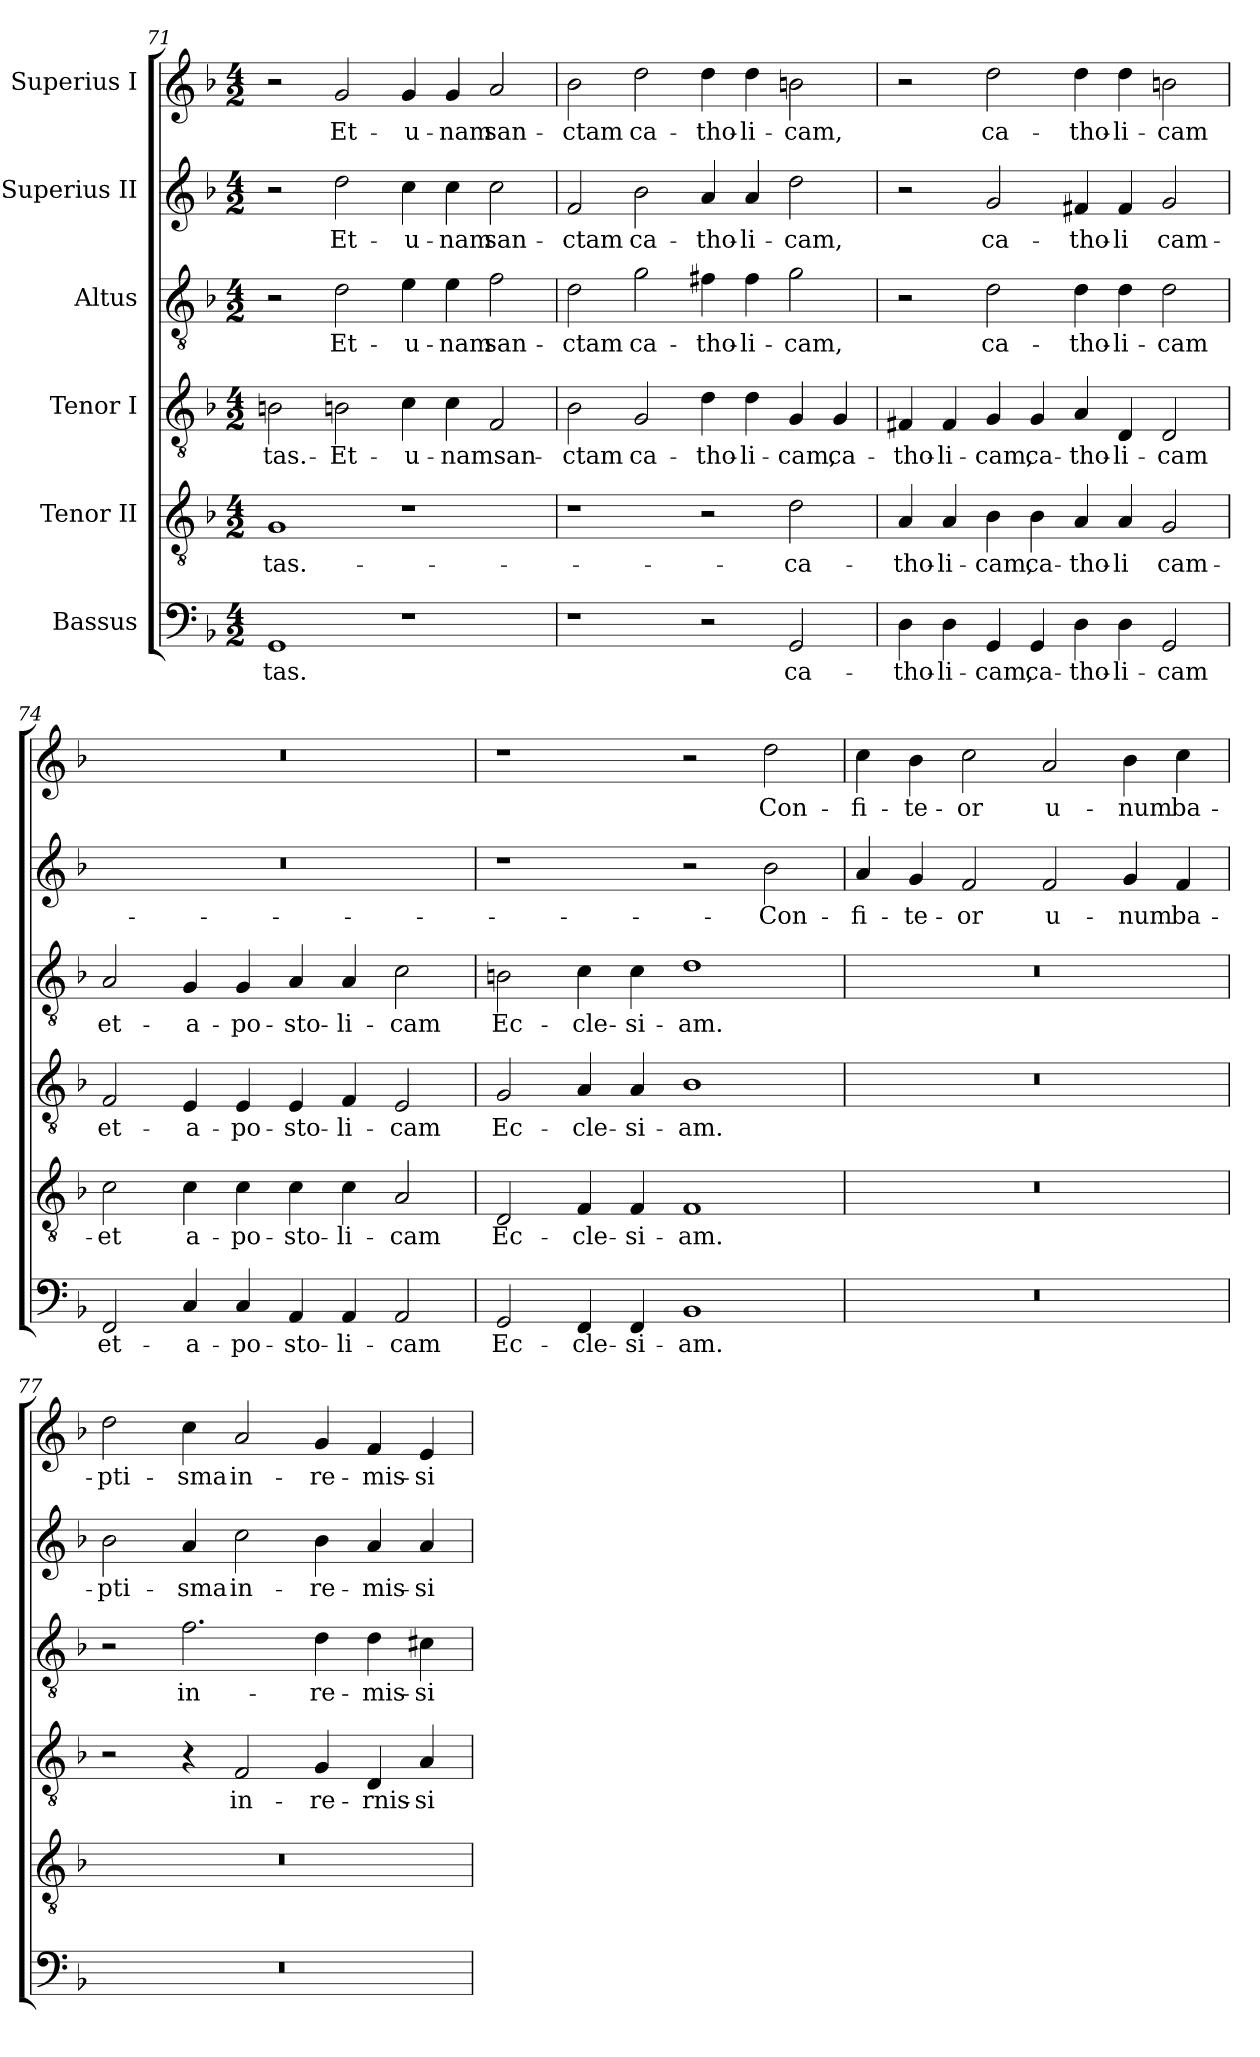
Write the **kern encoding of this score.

**kern	**text	**kern	**text	**kern	**text	**kern	**text	**kern	**text	**kern	**text
*part6	*part6	*part5	*part5	*part4	*part4	*part3	*part3	*part2	*part2	*part1	*part1
*staff6	*staff6	*staff5	*staff5	*staff4	*staff4	*staff3	*staff3	*staff2	*staff2	*staff1	*staff1
*I"Bassus	*	*I"Tenor II	*	*I"Tenor I	*	*I"Altus	*	*I"Superius II	*	*I"Superius I	*
*clefF4	*	*clefGv2	*	*clefGv2	*	*clefGv2	*	*clefG2	*	*clefG2	*
*k[b-]	*	*k[b-]	*	*k[b-]	*	*k[b-]	*	*k[b-]	*	*k[b-]	*
*M4/2	*	*M4/2	*	*M4/2	*	*M4/2	*	*M4/2	*	*M4/2	*
=71	=71	=71	=71	=71	=71	=71	=71	=71	=71	=71	=71
1GG/	-tas.	1G/	tas.-	2Bn\	tas.-	2r	.	2r	.	2r	.
.	.	.	.	2Bn\	Et-	2d\	Et-	2dd\	Et-	2g/	Et-
1r	.	1r	.	4c\	u-	4e\	u-	4cc\	u-	4g/	u-
.	.	.	.	4c\	-namsan-	4e\	-nam	4cc\	-nam	4g/	-nam
.	.	.	.	2F/	.	2f\	san-	2cc\	san-	2a/	san-
=72	=72	=72	=72	=72	=72	=72	=72	=72	=72	=72	=72
1r	.	1r	.	2B-\	-ctam	2d\	-ctam	2f/	-ctam	2b-\	-ctam
.	.	.	.	2G/	ca-	2g\	ca-	2b-\	ca-	2dd\	ca-
2r	.	2r	.	4d\	-tho-	4f#X\	-tho-	4a/	-tho-	4dd\	-tho-
.	.	.	.	4d\	-li-	4f#\	-li-	4a/	-li-	4dd\	-li-
2GG/	ca-	2d\	ca-	4G/	-cam,	2g\	-cam,	2dd\	-cam,	2bn\	-cam,
.	.	.	.	4G/	ca-	.	.	.	.	.	.
=73	=73	=73	=73	=73	=73	=73	=73	=73	=73	=73	=73
4D\	-tho-	4A/	-tho-	4F#X/	-tho-	2r	.	2r	.	2r	.
4D\	-li-	4A/	-li-	4F#/	-li-	.	.	.	.	.	.
4GG/	-cam,	4B-\	-cam,	4G/	-cam,	2d\	ca-	2g/	ca-	2dd\	ca-
4GG/	ca-	4B-\	ca-	4G/	ca-	.	.	.	.	.	.
4D\	-tho-	4A/	-tho-	4A/	-tho-	4d\	-tho-	4f#X/	-tho-	4dd\	-tho-
4D\	-li-	4A/	-li	4D/	-li-	4d\	-li-	4f#/	-li	4dd\	-li-
2GG/	-cam	2G/	cam-	2D/	-cam	2d\	-cam	2g/	cam-	2bn\	-cam
=74	=74	=74	=74	=74	=74	=74	=74	=74	=74	=74	=74
2FF/	et-	2c\	-et	2F/	et-	2A/	et-	0r	.	0r	.
4C/	a-	4c\	a-	4E/	a-	4G/	a-	.	.	.	.
4C/	-po-	4c\	-po-	4E/	-po-	4G/	-po-	.	.	.	.
4AA/	-sto-	4c\	-sto-	4E/	-sto-	4A/	-sto-	.	.	.	.
4AA/	-li-	4c\	-li-	4F/	-li-	4A/	-li-	.	.	.	.
2AA/	-cam	2A/	-cam	2E/	-cam	2c\	-cam	.	.	.	.
=75	=75	=75	=75	=75	=75	=75	=75	=75	=75	=75	=75
2GG/	Ec-	2D/	Ec-	2G/	Ec-	2Bn\	Ec-	1r	.	1r	.
4FF/	-cle-	4F/	-cle-	4A/	-cle-	4c\	-cle-	.	.	.	.
4FF/	-si-	4F/	-si-	4A/	-si-	4c\	-si-	.	.	.	.
1BB-/	-am.	1F/	-am.	1B-\	-am.	1d/	-am.	2r	.	2r	.
.	.	.	.	.	.	.	.	2b-\	Con-	2dd\	Con-
=76	=76	=76	=76	=76	=76	=76	=76	=76	=76	=76	=76
0r	.	0r	.	0r	.	0r	.	4a/	-fi-	4cc\	-fi-
.	.	.	.	.	.	.	.	4g/	-te-	4b-\	-te-
.	.	.	.	.	.	.	.	2f/	-or	2cc\	-or
.	.	.	.	.	.	.	.	2f/	u-	2a/	u-
.	.	.	.	.	.	.	.	4g/	-num	4b-\	-num
.	.	.	.	.	.	.	.	4f/	ba-	4cc\	ba-
=77	=77	=77	=77	=77	=77	=77	=77	=77	=77	=77	=77
0r	.	0r	.	2r	.	2r	.	2b-\	-pti-	2dd\	-pti-
.	.	.	.	4r	.	2.f\	in-	4a/	-sma	4cc\	-sma
.	.	.	.	2F/	in-	.	.	2cc\	in-	2a/	in-
.	.	.	.	4G/	re-	4d\	re-	4b-\	re-	4g/	re-
.	.	.	.	4D/	-rnis-	4d\	-mis-	4a/	-mis-	4f/	-mis-
.	.	.	.	4A/	-si-	4c#X\	-si-	4a/	-si­-	4e/	-si­-
=	=	=	=	=	=	=	=	=	=	=	=
*-	*-	*-	*-	*-	*-	*-	*-	*-	*-	*-	*-
